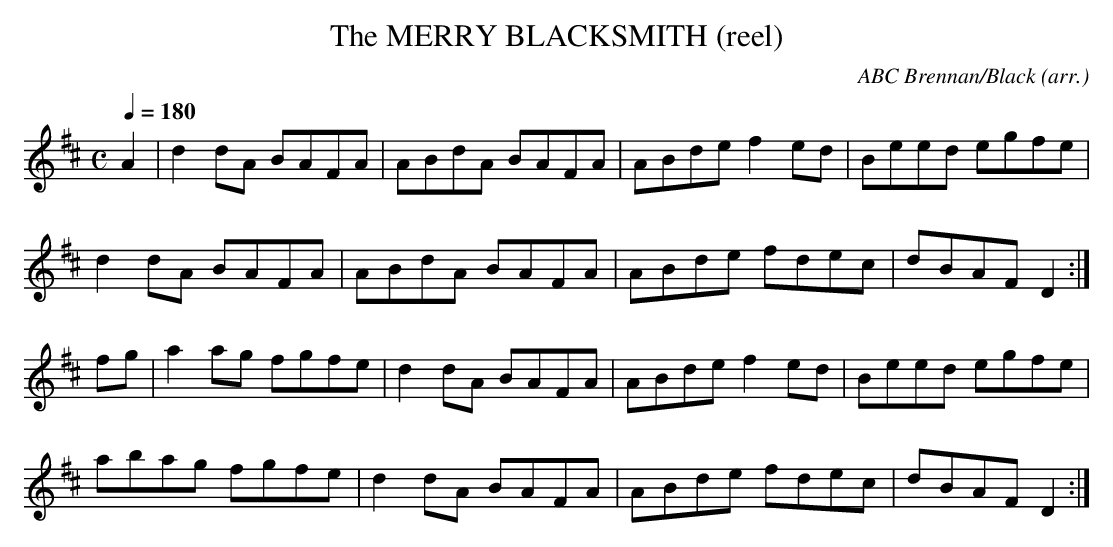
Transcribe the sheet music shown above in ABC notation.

X:1
T:MERRY BLACKSMITH (reel), The
C:ABC Brennan/Black (arr.)
Q:1/4=180
M:C
L:1/8
K:D
A2|d2dA BAFA|ABdA BAFA|ABde f2ed|Beed egfe|
d2dA BAFA|ABdA BAFA|ABde fdec|dBAF D2:|
fg|a2ag fgfe|d2dA BAFA|ABde f2ed|Beed egfe|
abag fgfe|d2dA BAFA|ABde fdec|dBAF D2:|
